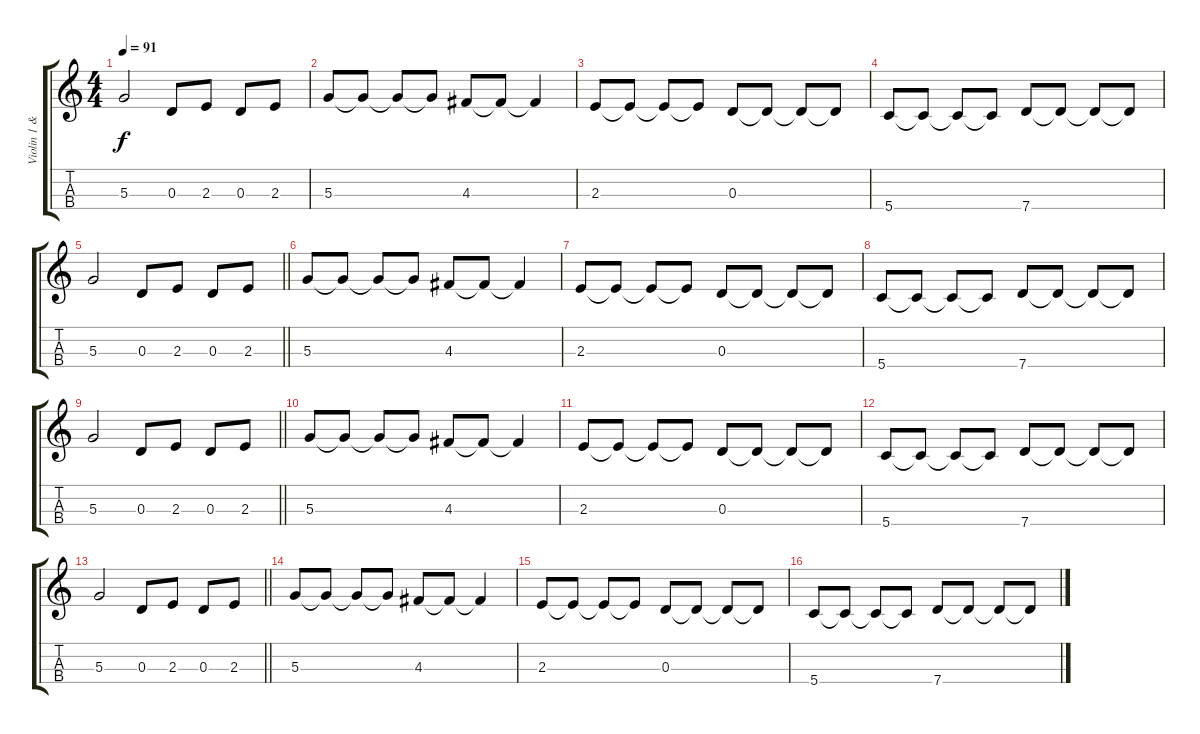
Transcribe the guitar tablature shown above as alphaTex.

\track ("Violin 1 & 2" "Violin 1 &") {instrument stringensemble1}
\staff {score tabs}
\tuning (E5 A4 D4 G3) {hide}
\ts (4 4)
\tempo 91
\clef g2
\ks c
5.3.2{dy f} 0.3.8 2.3.8 0.3.8 2.3.8 |
5.3.8 5.3{t}.8 5.3{t}.8 5.3{t}.8 4.3.8 4.3{t}.8 4.3{t}.4 |
2.3.8 2.3{t}.8 2.3{t}.8 2.3{t}.8 0.3.8 0.3{t}.8 0.3{t}.8 0.3{t}.8 |
5.4.8 5.4{t}.8 5.4{t}.8 5.4{t}.8 7.4.8 7.4{t}.8 7.4{t}.8 7.4{t}.8 |
\barLineRight lightlight
5.3.2 0.3.8 2.3.8 0.3.8 2.3.8 |
5.3.8 5.3{t}.8 5.3{t}.8 5.3{t}.8 4.3.8 4.3{t}.8 4.3{t}.4 |
2.3.8 2.3{t}.8 2.3{t}.8 2.3{t}.8 0.3.8 0.3{t}.8 0.3{t}.8 0.3{t}.8 |
5.4.8 5.4{t}.8 5.4{t}.8 5.4{t}.8 7.4.8 7.4{t}.8 7.4{t}.8 7.4{t}.8 |
\barLineRight lightlight
5.3.2 0.3.8 2.3.8 0.3.8 2.3.8 |
5.3.8 5.3{t}.8 5.3{t}.8 5.3{t}.8 4.3.8 4.3{t}.8 4.3{t}.4 |
2.3.8 2.3{t}.8 2.3{t}.8 2.3{t}.8 0.3.8 0.3{t}.8 0.3{t}.8 0.3{t}.8 |
5.4.8 5.4{t}.8 5.4{t}.8 5.4{t}.8 7.4.8 7.4{t}.8 7.4{t}.8 7.4{t}.8 |
\barLineRight lightlight
5.3.2 0.3.8 2.3.8 0.3.8 2.3.8 |
5.3.8 5.3{t}.8 5.3{t}.8 5.3{t}.8 4.3.8 4.3{t}.8 4.3{t}.4 |
2.3.8 2.3{t}.8 2.3{t}.8 2.3{t}.8 0.3.8 0.3{t}.8 0.3{t}.8 0.3{t}.8 |
5.4.8 5.4{t}.8 5.4{t}.8 5.4{t}.8 7.4.8 7.4{t}.8 7.4{t}.8 7.4{t}.8
